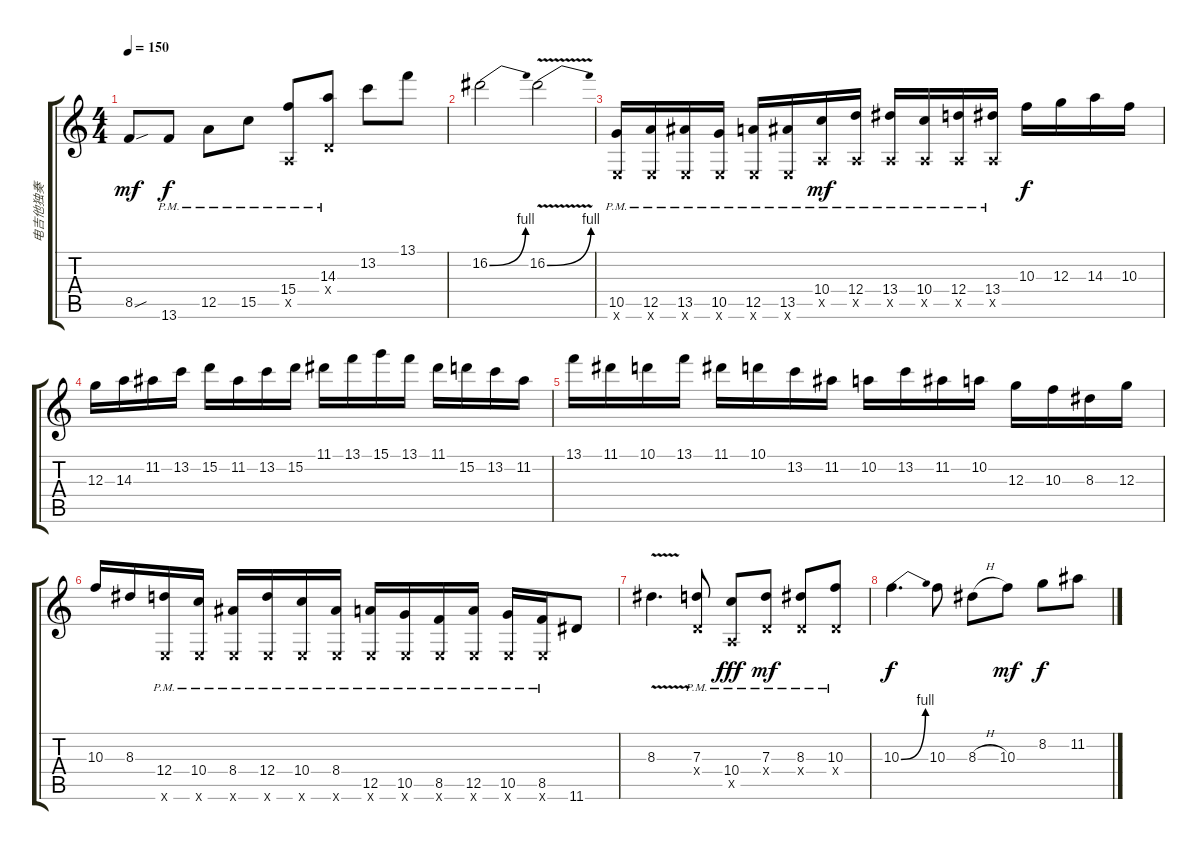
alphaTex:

\track ("电吉他独奏" "电吉他独奏") {instrument overdrivenguitar}
\staff {score tabs}
\tuning (E4 B3 G3 D3 A2 E2) {hide}
\ts (4 4)
\tempo 150
\clef g2
\ks c
8.5{sou}.8{dy mf} 13.6{pm}.8{dy f} 12.5{pm}.8 15.5{pm}.8 (15.4{pm} 0.5{x}).8 (14.3{pm} 0.4{x}).8 13.2.8 13.1.8 |
16.2{be (bend 0 0 60 4)}.2 16.2{be (bend 0 0 60 4) v}.2 |
(10.5{pm} 0.6{x}).16 (12.5{pm} 0.6{x}).16 (13.5{pm} 0.6{x}).16 (10.5{pm} 0.6{x}).16 (12.5{pm} 0.6{x}).16 (13.5{pm} 0.6{x}).16 (10.4{pm} 0.5{x}).16{dy mf} (12.4{pm} 0.5{x}).16 (13.4{pm} 0.5{x}).16 (10.4{pm} 0.5{x}).16 (12.4{pm} 0.5{x}).16 (13.4{pm} 0.5{x}).16 10.3.16{dy f} 12.3.16 14.3.16 10.3.16 |
12.3.16 14.3.16 11.2.16 13.2.16 15.2.16 11.2.16 13.2.16 15.2.16 11.1.16 13.1.16 15.1.16 13.1.16 11.1.16 15.2.16 13.2.16 11.2.16 |
13.1.16 11.1.16 10.1.16 13.1.16 11.1.16 10.1.16 13.2.16 11.2.16 10.2.16 13.2.16 11.2.16 10.2.16 12.3.16 10.3.16 8.3.16 12.3.16 |
10.3.16 8.3.16 (12.4{pm} 0.6{x}).16 (10.4{pm} 0.6{x}).16 (8.4{pm} 0.6{x}).16 (12.4{pm} 0.6{x}).16 (10.4{pm} 0.6{x}).16 (8.4{pm} 0.6{x}).16 (12.5{pm} 0.6{x}).16 (10.5{pm} 0.6{x}).16 (8.5{pm} 0.6{x}).16 (12.5{pm} 0.6{x}).16 (10.5{pm} 0.6{x}).16 (8.5{pm} 0.6{x}).16 11.6.8 |
8.3{v}.4{d} (7.3{pm} 0.4{x}).8 (10.4{pm} 0.5{x}).8{dy fff} (7.3{pm} 0.4{x}).8{dy mf} (8.3{pm} 0.4{x}).8 (10.3{pm} 0.4{x}).8 |
10.3{be (bend 0 0 60 4)}.4{d dy f} 10.3.8 8.3{h}.8 10.3.8{dy mf} 8.2.8{dy f} 11.2.8
